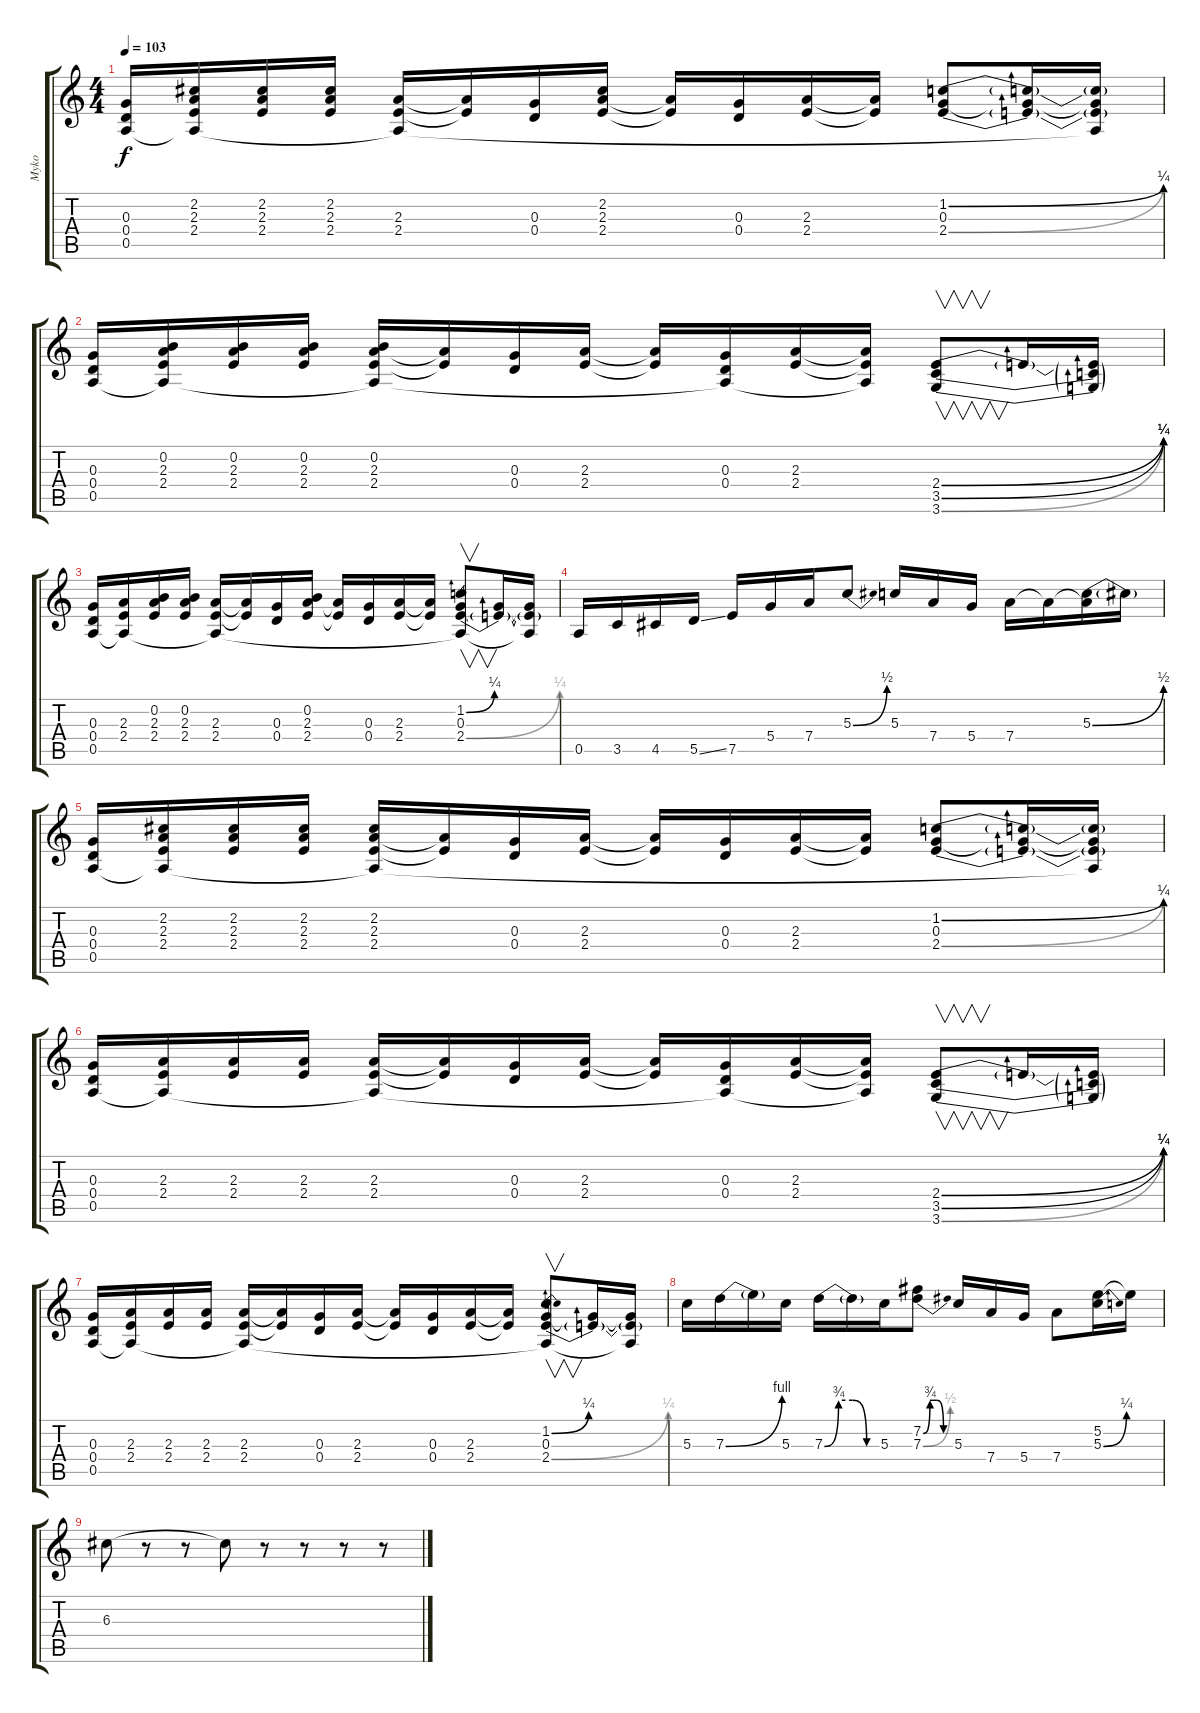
\track ("Myko" "Myko") {instrument distortionguitar}
\staff {score tabs}
\tuning (E4 B3 G3 D3 A2 E2) {hide}
\ts (4 4)
\tempo 103
\clef g2
\ks c
(0.3 0.4 0.5).16{dy f} (2.2 2.3 2.4 0.5{t}).16 (2.2 2.3 2.4).16 (2.2 2.3 2.4).16 (2.3 2.4 0.5{t}).16 (2.3{t} 2.4{t}).16 (0.3 0.4).16 (2.2 2.3 2.4).16 (2.3{t} 2.4{t}).16 (0.3 0.4).16 (2.3 2.4).16 (2.3{t} 2.4{t}).16 (1.2{be (bend 0 0 60 1)} 0.3 2.4{be (bend 0 0 60 1)}).8 (1.2{t} 0.3{t} 2.4{t}).16 (1.2{t} 0.3{t} 2.4{t} 0.5{t}).16 |
(0.3 0.4 0.5).16 (0.2 2.3 2.4 0.5{t}).16 (0.2 2.3 2.4).16 (0.2 2.3 2.4).16 (0.2 2.3 2.4 0.5{t}).16 (2.3{t} 2.4{t}).16 (0.3 0.4).16 (2.3 2.4).16 (2.3{t} 2.4{t}).16 (0.3 0.4 0.5{t}).16 (2.3 2.4).16 (2.3{t} 2.4{t} 0.5{t}).16 (2.4{be (bend 0 0 60 1)} 3.5{be (bend 0 0 60 1)} 3.6{be (bend 0 0 60 1)}).8{v} 2.4{t}.16 (2.4{t} 3.5{t} 3.6{t}).16 |
(0.3 0.4 0.5).16 (2.3 2.4 0.5{t}).16 (0.2 2.3 2.4).16 (0.2 2.3 2.4).16 (2.3 2.4 0.5{t}).16 (2.3{t} 2.4{t}).16 (0.3 0.4).16 (0.2 2.3 2.4).16 (2.3{t} 2.4{t}).16 (0.3 0.4).16 (2.3 2.4).16 (2.3{t} 2.4{t}).16 (1.2{be (bend 0 0 60 1)} 0.3 2.4{be (bend 0 0 60 1)} 0.5{t}).8{v} (0.3{t} 2.4{t}).16 (0.3{t} 2.4{t} 0.5{t}).16 |
0.5.16 3.5.16 4.5.16 5.5{ss}.16 7.5.16 5.4.16 7.4.16 5.3{be (bend 0 0 60 2)}.8 5.3.16 7.4.16 5.4.16 7.4.16 7.4{t}.16 (5.3{be (bend 0 0 60 2)} 7.4{t}).16 5.3{t}.16 |
(0.3 0.4 0.5).16 (2.2 2.3 2.4 0.5{t}).16 (2.2 2.3 2.4).16 (2.2 2.3 2.4).16 (2.2 2.3 2.4 0.5{t}).16 (2.3{t} 2.4{t}).16 (0.3 0.4).16 (2.3 2.4).16 (2.3{t} 2.4{t}).16 (0.3 0.4).16 (2.3 2.4).16 (2.3{t} 2.4{t}).16 (1.2{be (bend 0 0 60 1)} 0.3 2.4{be (bend 0 0 60 1)}).8 (1.2{t} 0.3{t} 2.4{t}).16 (1.2{t} 0.3{t} 2.4{t} 0.5{t}).16 |
(0.3 0.4 0.5).16 (2.3 2.4 0.5{t}).16 (2.3 2.4).16 (2.3 2.4).16 (2.3 2.4 0.5{t}).16 (2.3{t} 2.4{t}).16 (0.3 0.4).16 (2.3 2.4).16 (2.3{t} 2.4{t}).16 (0.3 0.4 0.5{t}).16 (2.3 2.4).16 (2.3{t} 2.4{t} 0.5{t}).16 (2.4{be (bend 0 0 60 1)} 3.5{be (bend 0 0 60 1)} 3.6{be (bend 0 0 60 1)}).8{v} 2.4{t}.16 (2.4{t} 3.5{t} 3.6{t}).16 |
(0.3 0.4 0.5).16 (2.3 2.4 0.5{t}).16 (2.3 2.4).16 (2.3 2.4).16 (2.3 2.4 0.5{t}).16 (2.3{t} 2.4{t}).16 (0.3 0.4).16 (2.3 2.4).16 (2.3{t} 2.4{t}).16 (0.3 0.4).16 (2.3 2.4).16 (2.3{t} 2.4{t}).16 (1.2{be (bend 0 0 60 1)} 0.3 2.4{be (bend 0 0 60 1)} 0.5{t}).8{v} (0.3{t} 2.4{t}).16 (0.3{t} 2.4{t} 0.5{t}).16 |
5.3.16 7.3{be (bend 0 0 60 4)}.16 7.3{t}.16 5.3.16 7.3{be (custom 0 0 15 3 30 3 45 0 60 0)}.16 7.3{t}.16 5.3.16 (7.2{be (custom 0 0 15 3 30 3 45 0 60 0)} 7.3{be (bend 0 0 60 2)}).8 5.3.16 7.4.16 5.4.16 7.4.8 (5.2 5.3{be (bend 0 0 60 1)}).16 5.2{t}.16 |
6.3.8 r.8 r.8 6.3{t}.8 r.8 r.8 r.8 r.8
